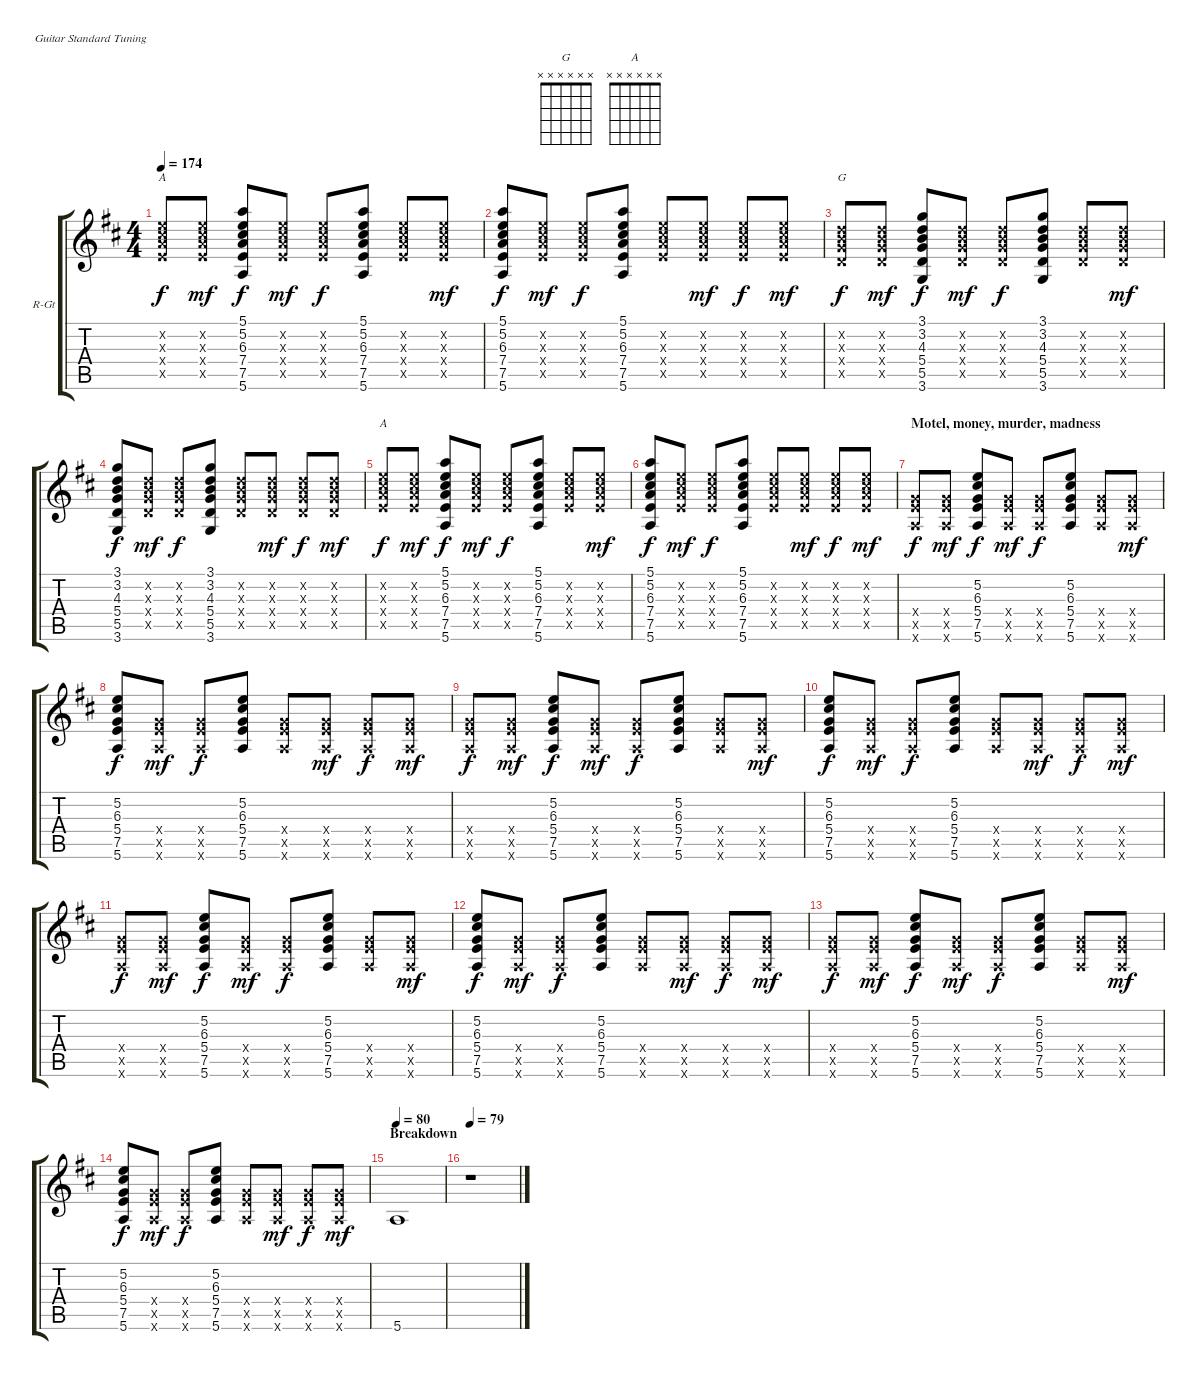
\bracketExtendMode groupsimilarinstruments
\firstSystemTrackNameOrientation horizontal
\otherSystemsTrackNameOrientation horizontal
\track ("Rhythm Guitar" "R-Gt") {instrument electricguitarclean}
\staff {score tabs}
\tuning (E4 B3 G3 D3 A2 E2)
\chord ("G" x x x x x x)
\chord ("A" x x x x x x)
\ts (4 4)
\tempo 174
\clef g2
\scale
0.333333
\ks d
(5.2{x} 6.3{x} 7.4{x} 7.5{x}).8{ch "A" dy f} (5.2{x} 6.3{x} 7.4{x} 7.5{x}).8{dy mf} (5.1 5.2 6.3 7.4 7.5 5.6).8{dy f} (5.2{x} 6.3{x} 7.4{x} 7.5{x}).8{dy mf} (5.2{x} 6.3{x} 7.4{x} 7.5{x}).8{dy f} (5.1 5.2 6.3 7.4 7.5 5.6).8 (5.2{x} 6.3{x} 7.4{x} 7.5{x}).8 (5.2{x} 6.3{x} 7.4{x} 7.5{x}).8{dy mf} |
\scale
0.333333 (5.1 5.2 6.3 7.4 7.5 5.6).8{dy f} (5.2{x} 6.3{x} 7.4{x} 7.5{x}).8{dy mf} (5.2{x} 6.3{x} 7.4{x} 7.5{x}).8{dy f} (5.1 5.2 6.3 7.4 7.5 5.6).8 (5.2{x} 6.3{x} 7.4{x} 7.5{x}).8 (5.2{x} 6.3{x} 7.4{x} 7.5{x}).8{dy mf} (5.2{x} 6.3{x} 7.4{x} 7.5{x}).8{dy f} (5.2{x} 6.3{x} 7.4{x} 7.5{x}).8{dy mf} |
\scale
0.333333 (3.2{x} 4.3{x} 5.4{x} 5.5{x}).8{ch "G" dy f} (3.2{x} 4.3{x} 5.4{x} 5.5{x}).8{dy mf} (3.1 3.2 4.3 5.4 5.5 3.6).8{dy f} (3.2{x} 4.3{x} 5.4{x} 5.5{x}).8{dy mf} (3.2{x} 4.3{x} 5.4{x} 5.5{x}).8{dy f} (3.1 3.2 4.3 5.4 5.5 3.6).8 (3.2{x} 4.3{x} 5.4{x} 5.5{x}).8 (3.2{x} 4.3{x} 5.4{x} 5.5{x}).8{dy mf} |
\scale
0.333333 (3.1 3.2 4.3 5.4 5.5 3.6).8{dy f} (3.2{x} 4.3{x} 5.4{x} 5.5{x}).8{dy mf} (3.2{x} 4.3{x} 5.4{x} 5.5{x}).8{dy f} (3.1 3.2 4.3 5.4 5.5 3.6).8 (3.2{x} 4.3{x} 5.4{x} 5.5{x}).8 (3.2{x} 4.3{x} 5.4{x} 5.5{x}).8{dy mf} (3.2{x} 4.3{x} 5.4{x} 5.5{x}).8{dy f} (3.2{x} 4.3{x} 5.4{x} 5.5{x}).8{dy mf} |
\scale
0.333333 (5.2{x} 6.3{x} 7.4{x} 7.5{x}).8{ch "A" dy f} (5.2{x} 6.3{x} 7.4{x} 7.5{x}).8{dy mf} (5.1 5.2 6.3 7.4 7.5 5.6).8{dy f} (5.2{x} 6.3{x} 7.4{x} 7.5{x}).8{dy mf} (5.2{x} 6.3{x} 7.4{x} 7.5{x}).8{dy f} (5.1 5.2 6.3 7.4 7.5 5.6).8 (5.2{x} 6.3{x} 7.4{x} 7.5{x}).8 (5.2{x} 6.3{x} 7.4{x} 7.5{x}).8{dy mf} |
\scale
0.333333 (5.1 5.2 6.3 7.4 7.5 5.6).8{dy f} (5.2{x} 6.3{x} 7.4{x} 7.5{x}).8{dy mf} (5.2{x} 6.3{x} 7.4{x} 7.5{x}).8{dy f} (5.1 5.2 6.3 7.4 7.5 5.6).8 (5.2{x} 6.3{x} 7.4{x} 7.5{x}).8 (5.2{x} 6.3{x} 7.4{x} 7.5{x}).8{dy mf} (5.2{x} 6.3{x} 7.4{x} 7.5{x}).8{dy f} (5.2{x} 6.3{x} 7.4{x} 7.5{x}).8{dy mf} |
\section ("" "Motel, money, murder, madness")
\scale
0.333333 (5.4{x} 7.5{x} 5.6{x}).8{dy f} (5.4{x} 7.5{x} 5.6{x}).8{dy mf} (5.2 6.3 5.4 7.5 5.6).8{dy f} (5.4{x} 7.5{x} 5.6{x}).8{dy mf} (5.4{x} 7.5{x} 5.6{x}).8{dy f} (5.2 6.3 5.4 7.5 5.6).8 (5.4{x} 7.5{x} 5.6{x}).8 (5.4{x} 7.5{x} 5.6{x}).8{dy mf} |
\scale
0.333333 (5.2 6.3 5.4 7.5 5.6).8{dy f} (5.4{x} 7.5{x} 5.6{x}).8{dy mf} (5.4{x} 7.5{x} 5.6{x}).8{dy f} (5.2 6.3 5.4 7.5 5.6).8 (5.4{x} 7.5{x} 5.6{x}).8 (5.4{x} 7.5{x} 5.6{x}).8{dy mf} (5.4{x} 7.5{x} 5.6{x}).8{dy f} (5.4{x} 7.5{x} 5.6{x}).8{dy mf} |
\scale
0.333333 (5.4{x} 7.5{x} 5.6{x}).8{dy f} (5.4{x} 7.5{x} 5.6{x}).8{dy mf} (5.2 6.3 5.4 7.5 5.6).8{dy f} (5.4{x} 7.5{x} 5.6{x}).8{dy mf} (5.4{x} 7.5{x} 5.6{x}).8{dy f} (5.2 6.3 5.4 7.5 5.6).8 (5.4{x} 7.5{x} 5.6{x}).8 (5.4{x} 7.5{x} 5.6{x}).8{dy mf} |
\scale
0.333333 (5.2 6.3 5.4 7.5 5.6).8{dy f} (5.4{x} 7.5{x} 5.6{x}).8{dy mf} (5.4{x} 7.5{x} 5.6{x}).8{dy f} (5.2 6.3 5.4 7.5 5.6).8 (5.4{x} 7.5{x} 5.6{x}).8 (5.4{x} 7.5{x} 5.6{x}).8{dy mf} (5.4{x} 7.5{x} 5.6{x}).8{dy f} (5.4{x} 7.5{x} 5.6{x}).8{dy mf} |
\scale
0.333333 (5.4{x} 7.5{x} 5.6{x}).8{dy f} (5.4{x} 7.5{x} 5.6{x}).8{dy mf} (5.2 6.3 5.4 7.5 5.6).8{dy f} (5.4{x} 7.5{x} 5.6{x}).8{dy mf} (5.4{x} 7.5{x} 5.6{x}).8{dy f} (5.2 6.3 5.4 7.5 5.6).8 (5.4{x} 7.5{x} 5.6{x}).8 (5.4{x} 7.5{x} 5.6{x}).8{dy mf} |
\scale
0.333333 (5.2 6.3 5.4 7.5 5.6).8{dy f} (5.4{x} 7.5{x} 5.6{x}).8{dy mf} (5.4{x} 7.5{x} 5.6{x}).8{dy f} (5.2 6.3 5.4 7.5 5.6).8 (5.4{x} 7.5{x} 5.6{x}).8 (5.4{x} 7.5{x} 5.6{x}).8{dy mf} (5.4{x} 7.5{x} 5.6{x}).8{dy f} (5.4{x} 7.5{x} 5.6{x}).8{dy mf} |
\scale
0.333333 (5.4{x} 7.5{x} 5.6{x}).8{dy f} (5.4{x} 7.5{x} 5.6{x}).8{dy mf} (5.2 6.3 5.4 7.5 5.6).8{dy f} (5.4{x} 7.5{x} 5.6{x}).8{dy mf} (5.4{x} 7.5{x} 5.6{x}).8{dy f} (5.2 6.3 5.4 7.5 5.6).8 (5.4{x} 7.5{x} 5.6{x}).8 (5.4{x} 7.5{x} 5.6{x}).8{dy mf} |
\scale
0.333333 (5.2 6.3 5.4 7.5 5.6).8{dy f} (5.4{x} 7.5{x} 5.6{x}).8{dy mf} (5.4{x} 7.5{x} 5.6{x}).8{dy f} (5.2 6.3 5.4 7.5 5.6).8 (5.4{x} 7.5{x} 5.6{x}).8 (5.4{x} 7.5{x} 5.6{x}).8{dy mf} (5.4{x} 7.5{x} 5.6{x}).8{dy f} (5.4{x} 7.5{x} 5.6{x}).8{dy mf} |
\section ("" "Breakdown")
\tempo 80
\scale
0.333333 5.6.1 |
\tempo (79 0.00625)
\scale
0.333333 r.1
